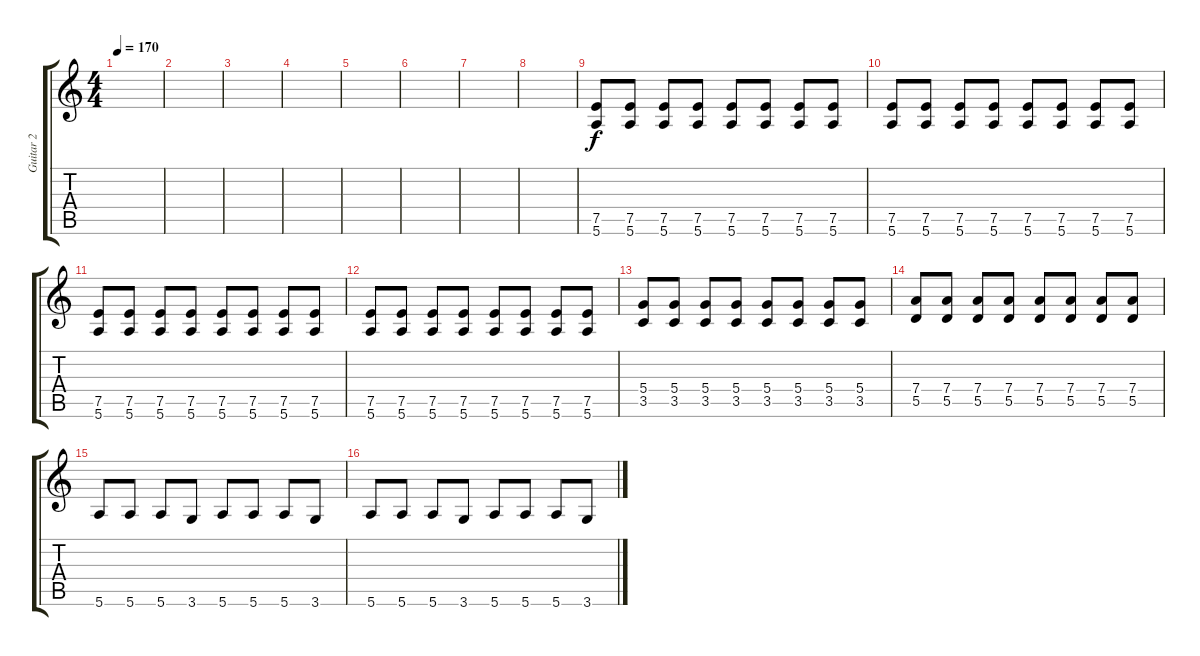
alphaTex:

\track ("Guitar 2" "Guitar 2") {instrument overdrivenguitar}
\staff {score tabs}
\tuning (E4 B3 G3 D3 A2 E2) {hide}
\ts (4 4)
\tempo 170
\clef g2
\ks c
|
|
|
|
|
|
|
|
(7.5 5.6).8 (7.5 5.6).8 (7.5 5.6).8 (7.5 5.6).8 (7.5 5.6).8 (7.5 5.6).8 (7.5 5.6).8 (7.5 5.6).8 |
(7.5 5.6).8 (7.5 5.6).8 (7.5 5.6).8 (7.5 5.6).8 (7.5 5.6).8 (7.5 5.6).8 (7.5 5.6).8 (7.5 5.6).8 |
(7.5 5.6).8 (7.5 5.6).8 (7.5 5.6).8 (7.5 5.6).8 (7.5 5.6).8 (7.5 5.6).8 (7.5 5.6).8 (7.5 5.6).8 |
(7.5 5.6).8 (7.5 5.6).8 (7.5 5.6).8 (7.5 5.6).8 (7.5 5.6).8 (7.5 5.6).8 (7.5 5.6).8 (7.5 5.6).8 |
(5.4 3.5).8 (5.4 3.5).8 (5.4 3.5).8 (5.4 3.5).8 (5.4 3.5).8 (5.4 3.5).8 (5.4 3.5).8 (5.4 3.5).8 |
(7.4 5.5).8 (7.4 5.5).8 (7.4 5.5).8 (7.4 5.5).8 (7.4 5.5).8 (7.4 5.5).8 (7.4 5.5).8 (7.4 5.5).8 |
5.6.8 5.6.8 5.6.8 3.6.8 5.6.8 5.6.8 5.6.8 3.6.8 |
5.6.8 5.6.8 5.6.8 3.6.8 5.6.8 5.6.8 5.6.8 3.6.8
